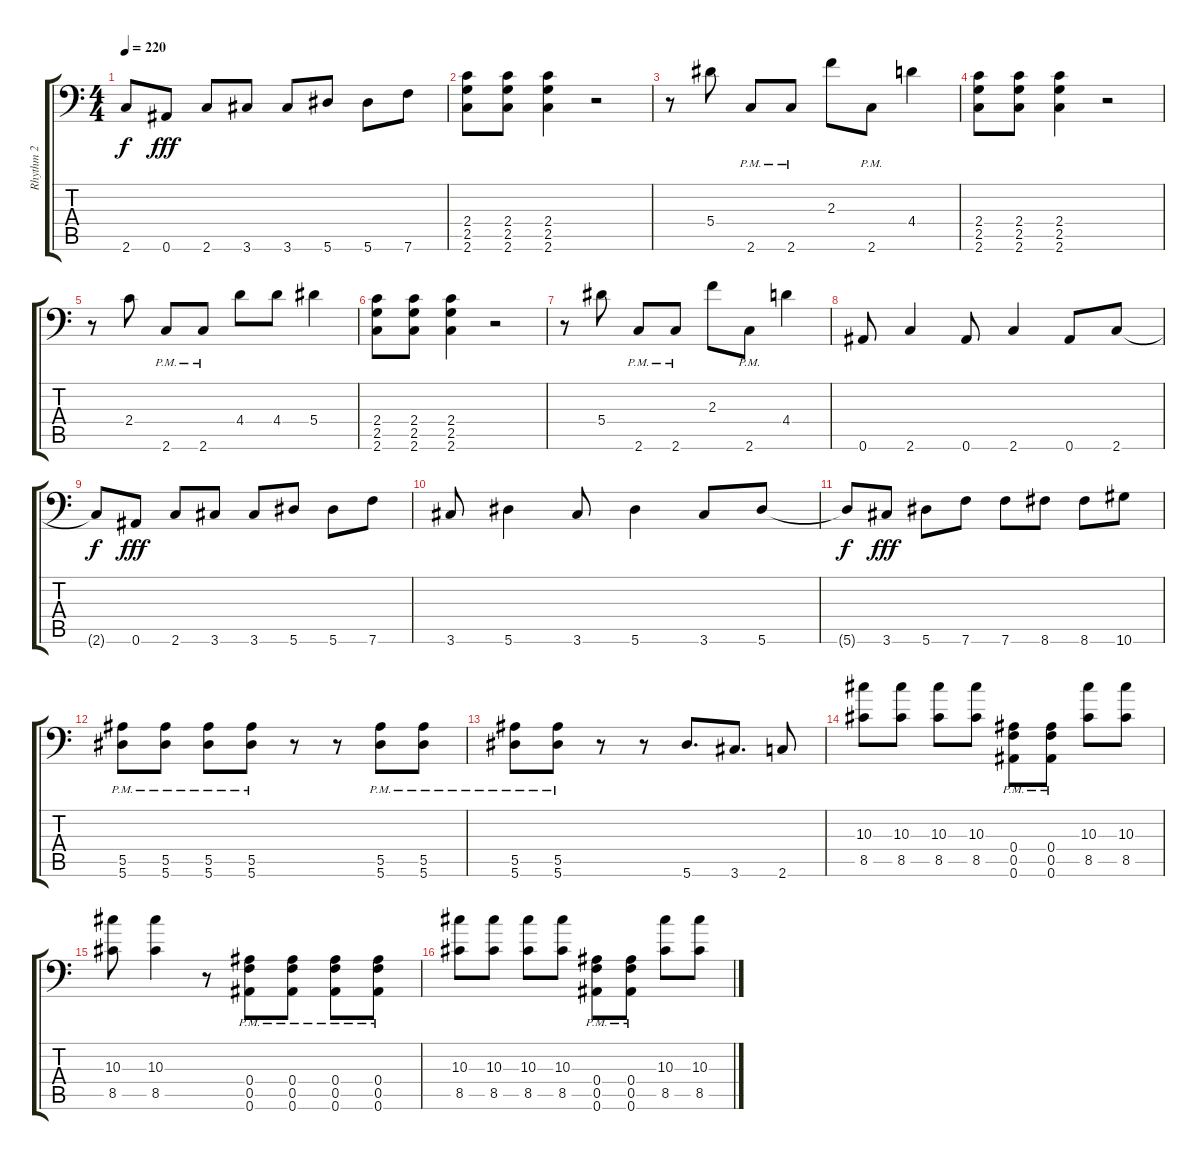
\track ("Rhythm 2" "Rhythm 2") {instrument distortionguitar}
\staff {score tabs}
\tuning (C4 G3 Eb3 Bb2 F2 Bb1) {hide}
\ts (4 4)
\tempo 220
\clef f4
\ks c
2.6{t}.8{dy f} 0.6.8{dy fff} 2.6.8 3.6.8 3.6.8 5.6.8 5.6.8 7.6.8 |
(2.4 2.5 2.6).8 (2.4 2.5 2.6).8 (2.4 2.5 2.6).4 r.2 |
r.8 5.4.8 2.6{pm}.8 2.6{pm}.8 2.3.8 2.6{pm}.8 4.4.4 |
(2.4 2.5 2.6).8 (2.4 2.5 2.6).8 (2.4 2.5 2.6).4 r.2 |
r.8 2.4.8 2.6{pm}.8 2.6{pm}.8 4.4.8 4.4.8 5.4.4 |
(2.4 2.5 2.6).8 (2.4 2.5 2.6).8 (2.4 2.5 2.6).4 r.2 |
r.8 5.4.8 2.6{pm}.8 2.6{pm}.8 2.3.8 2.6{pm}.8 4.4.4 |
0.6.8 2.6.4 0.6.8 2.6.4 0.6.8 2.6.8 |
2.6{t}.8{dy f} 0.6.8{dy fff} 2.6.8 3.6.8 3.6.8 5.6.8 5.6.8 7.6.8 |
3.6.8 5.6.4 3.6.8 5.6.4 3.6.8 5.6.8 |
5.6{t}.8{dy f} 3.6.8{dy fff} 5.6.8 7.6.8 7.6.8 8.6.8 8.6.8 10.6.8 |
(5.5{pm} 5.6{pm}).8 (5.5{pm} 5.6{pm}).8 (5.5{pm} 5.6{pm}).8 (5.5{pm} 5.6{pm}).8 r.8 r.8 (5.5{pm} 5.6{pm}).8 (5.5{pm} 5.6{pm}).8 |
(5.5{pm} 5.6{pm}).8 (5.5{pm} 5.6{pm}).8 r.8 r.8 5.6.8{d} 3.6.8{d} 2.6.8 |
(10.3 8.5).8 (10.3 8.5).8 (10.3 8.5).8 (10.3 8.5).8 (0.4{pm} 0.5{pm} 0.6{pm}).8 (0.4{pm} 0.5{pm} 0.6{pm}).8 (10.3 8.5).8 (10.3 8.5).8 |
(10.3 8.5).8 (10.3 8.5).4 r.8 (0.4{pm} 0.5{pm} 0.6{pm}).8 (0.4{pm} 0.5{pm} 0.6{pm}).8 (0.4{pm} 0.5{pm} 0.6{pm}).8 (0.4{pm} 0.5{pm} 0.6{pm}).8 |
(10.3 8.5).8 (10.3 8.5).8 (10.3 8.5).8 (10.3 8.5).8 (0.4{pm} 0.5{pm} 0.6{pm}).8 (0.4{pm} 0.5{pm} 0.6{pm}).8 (10.3 8.5).8 (10.3 8.5).8
